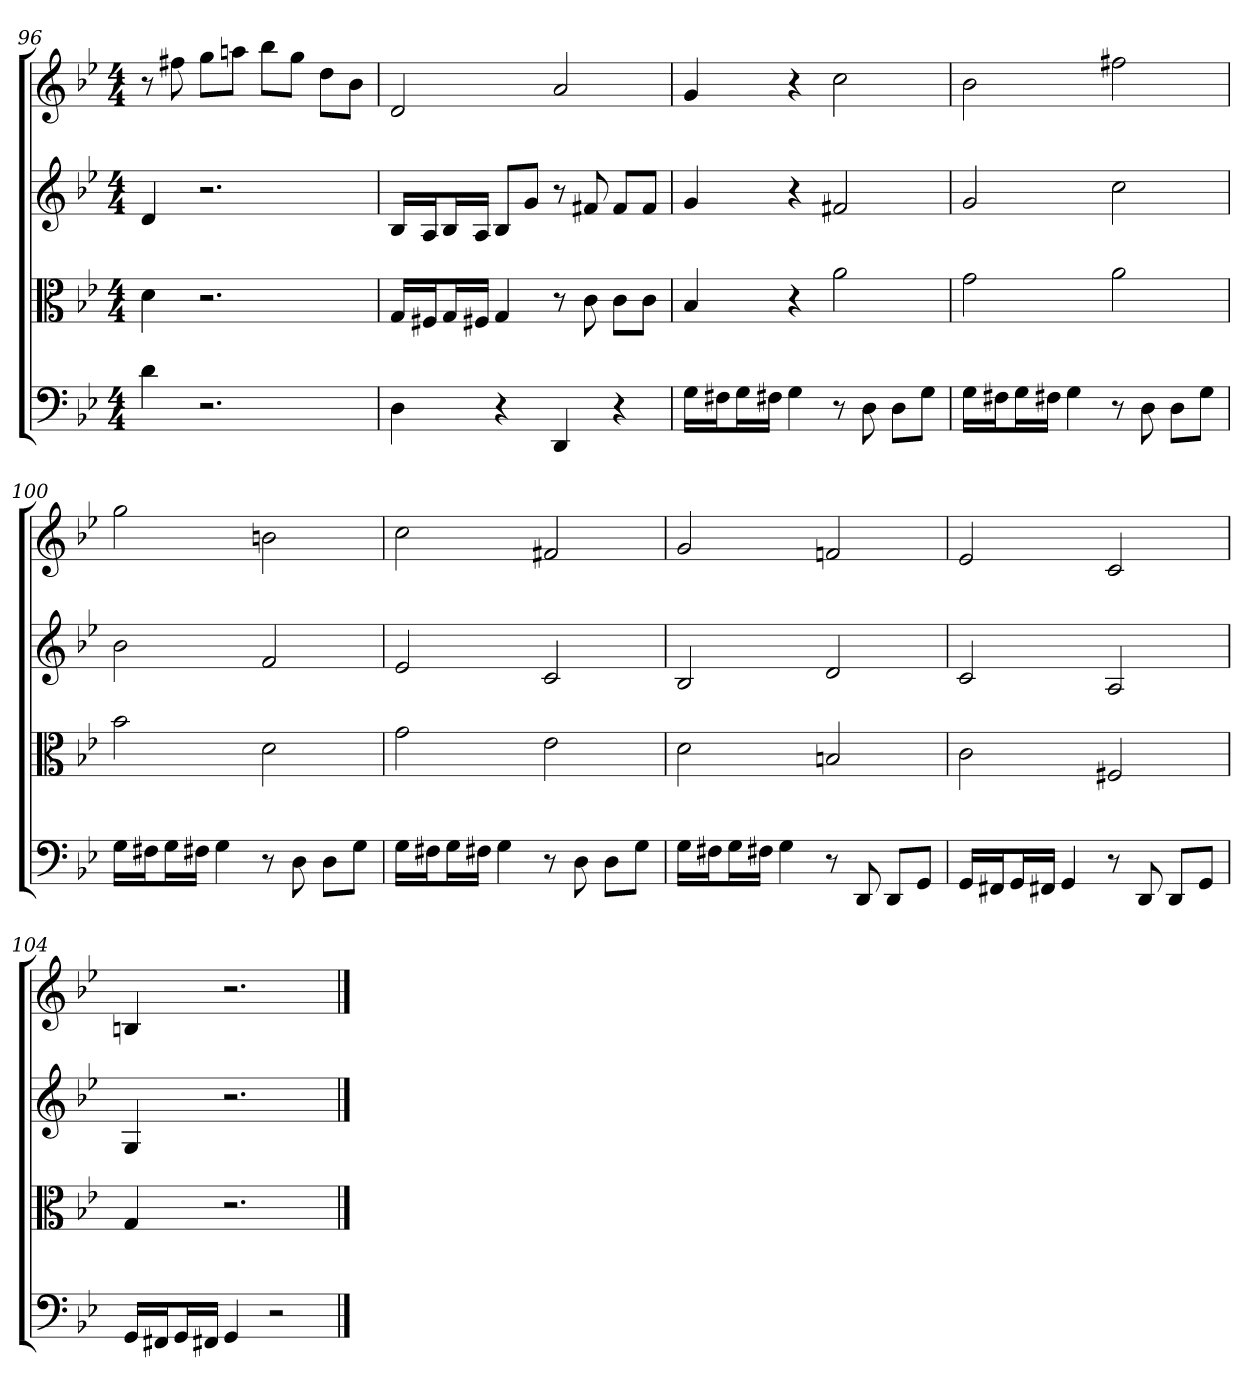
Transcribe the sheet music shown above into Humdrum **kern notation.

**kern	**kern	**kern	**kern
*part4	*part3	*part2	*part1
*staff4	*staff3	*staff2	*staff1
*clefF4	*clefC3	*	*
*k[b-e-]	*k[b-e-]	*k[b-e-]	*k[b-e-]
*g:	*g:	*g:	*g:
*M4/4	*M4/4	*M4/4	*M4/4
=96	=96	=96	=96
4d	4d	4d	8r
.	.	.	8ff#X
2.r	2.r	2.r	8ggL
.	.	.	8aanJ
.	.	.	8bb-L
.	.	.	8ggJ
.	.	.	8ddL
.	.	.	8b-J
=97	=97	=97	=97
4D	16G/LL	16B-LL	2d
.	16F#X/J	16AJ	.
.	16G/L	16B-L	.
.	16F#X/JJ	16AJJ	.
4r	4G	8B-L	.
.	.	8gJ	.
4DD	8r	8r	2a
.	8c	8f#X	.
4r	8c\L	8f#L	.
.	8c\J	8f#J	.
=98	=98	=98	=98
16G\LL	4B-	4g	4g
16F#X\J	.	.	.
16G\L	.	.	.
16F#X\JJ	.	.	.
4G	4r	4r	4r
8r	2a	2f#X	2cc
8D	.	.	.
8D\L	.	.	.
8G\J	.	.	.
=99	=99	=99	=99
16G\LL	2g	2g	2b-
16F#X\J	.	.	.
16G\L	.	.	.
16F#X\JJ	.	.	.
4G	.	.	.
8r	2a	2cc	2ff#X
8D	.	.	.
8D\L	.	.	.
8G\J	.	.	.
=100	=100	=100	=100
16G\LL	2b-	2b-	2gg
16F#X\J	.	.	.
16G\L	.	.	.
16F#X\JJ	.	.	.
4G	.	.	.
8r	2d	2f	2bn
8D	.	.	.
8D\L	.	.	.
8G\J	.	.	.
=101	=101	=101	=101
16G\LL	2g	2e-	2cc
16F#X\J	.	.	.
16G\L	.	.	.
16F#X\JJ	.	.	.
4G	.	.	.
8r	2e-	2c	2f#X
8D	.	.	.
8D\L	.	.	.
8G\J	.	.	.
=102	=102	=102	=102
16G\LL	2d	2B-	2g
16F#X\J	.	.	.
16G\L	.	.	.
16F#X\JJ	.	.	.
4G	.	.	.
8r	2Bn	2d	2fn
8DD	.	.	.
8DD/L	.	.	.
8GG/J	.	.	.
=103	=103	=103	=103
16GG/LL	2c	2c	2e-
16FF#X/J	.	.	.
16GG/L	.	.	.
16FF#X/JJ	.	.	.
4GG	.	.	.
8r	2F#X	2A	2c
8DD	.	.	.
8DD/L	.	.	.
8GG/J	.	.	.
=104	=104	=104	=104
16GG/LL	4G	4G	4Bn
16FF#X/J	.	.	.
16GG/L	.	.	.
16FF#X/JJ	.	.	.
4GG	2.r	2.r	2.r
2r	.	.	.
==	==	==	==
*-	*-	*-	*-
